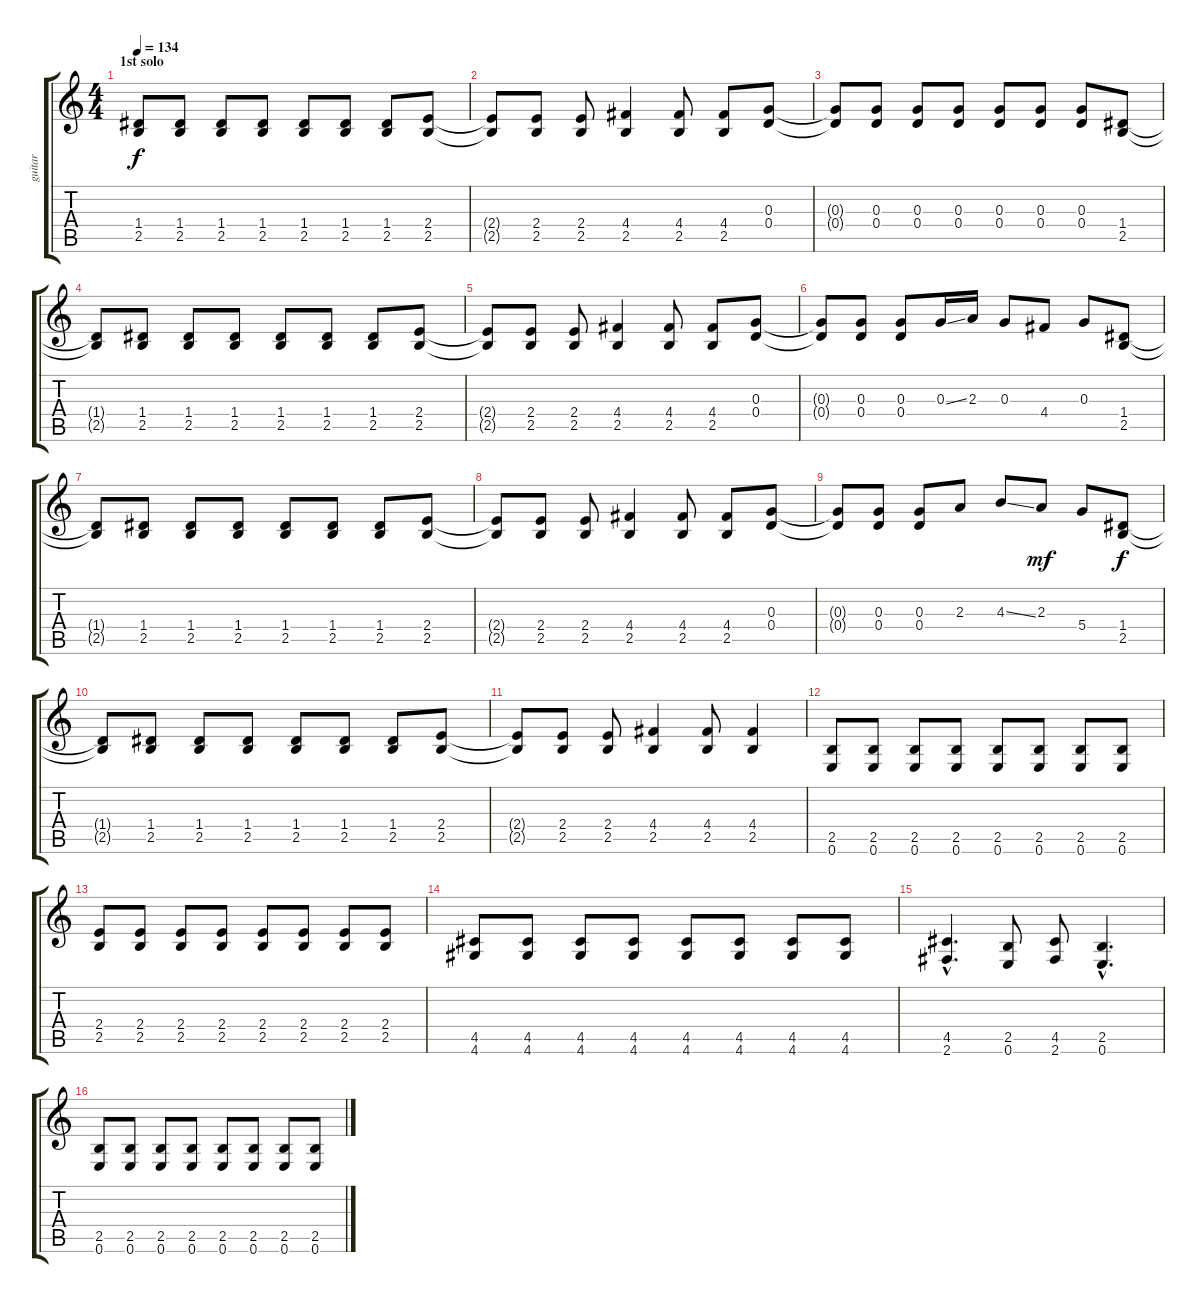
\track ("guitar" "guitar") {instrument overdrivenguitar}
\staff {score tabs}
\tuning (E4 B3 G3 D3 A2 E2) {hide}
\ts (4 4)
\section ("" "1st solo")
\tempo 134
\clef g2
\ks c
(1.4{t} 2.5{t}).8{dy f} (1.4 2.5).8 (1.4 2.5).8 (1.4 2.5).8 (1.4 2.5).8 (1.4 2.5).8 (1.4 2.5).8 (2.4 2.5).8 |
(2.4{t} 2.5{t}).8 (2.4 2.5).8 (2.4 2.5).8 (4.4 2.5).4 (4.4 2.5).8 (4.4 2.5).8 (0.3 0.4).8 |
(0.3{t} 0.4{t}).8 (0.3 0.4).8 (0.3 0.4).8 (0.3 0.4).8 (0.3 0.4).8 (0.3 0.4).8 (0.3 0.4).8 (1.4 2.5).8 |
(1.4{t} 2.5{t}).8 (1.4 2.5).8 (1.4 2.5).8 (1.4 2.5).8 (1.4 2.5).8 (1.4 2.5).8 (1.4 2.5).8 (2.4 2.5).8 |
(2.4{t} 2.5{t}).8 (2.4 2.5).8 (2.4 2.5).8 (4.4 2.5).4 (4.4 2.5).8 (4.4 2.5).8 (0.3 0.4).8 |
(0.3{t} 0.4{t}).8 (0.3 0.4).8 (0.3 0.4).8 0.3{ss}.16 2.3.16 0.3.8 4.4.8 0.3.8 (1.4 2.5).8 |
(1.4{t} 2.5{t}).8 (1.4 2.5).8 (1.4 2.5).8 (1.4 2.5).8 (1.4 2.5).8 (1.4 2.5).8 (1.4 2.5).8 (2.4 2.5).8 |
(2.4{t} 2.5{t}).8 (2.4 2.5).8 (2.4 2.5).8 (4.4 2.5).4 (4.4 2.5).8 (4.4 2.5).8 (0.3 0.4).8 |
(0.3{t} 0.4{t}).8 (0.3 0.4).8 (0.3 0.4).8 2.3.8 4.3{ss}.8 2.3.8{dy mf} 5.4.8 (1.4 2.5).8{dy f} |
(1.4{t} 2.5{t}).8 (1.4 2.5).8 (1.4 2.5).8 (1.4 2.5).8 (1.4 2.5).8 (1.4 2.5).8 (1.4 2.5).8 (2.4 2.5).8 |
(2.4{t} 2.5{t}).8 (2.4 2.5).8 (2.4 2.5).8 (4.4 2.5).4 (4.4 2.5).8 (4.4 2.5).4 |
\section ("" "")
(2.5 0.6).8{volume 8} (2.5 0.6).8 (2.5 0.6).8 (2.5 0.6).8 (2.5 0.6).8 (2.5 0.6).8 (2.5 0.6).8 (2.5 0.6).8 |
(2.4 2.5).8 (2.4 2.5).8 (2.4 2.5).8 (2.4 2.5).8 (2.4 2.5).8 (2.4 2.5).8 (2.4 2.5).8 (2.4 2.5).8 |
(4.5 4.6).8 (4.5 4.6).8 (4.5 4.6).8 (4.5 4.6).8 (4.5 4.6).8 (4.5 4.6).8 (4.5 4.6).8 (4.5 4.6).8 |
(4.5{hac} 2.6{hac}).4{d} (2.5 0.6).8 (4.5 2.6).8 (2.5{hac} 0.6{hac}).4{d} |
\section ("" "")
(2.5 0.6).8 (2.5 0.6).8 (2.5 0.6).8 (2.5 0.6).8 (2.5 0.6).8 (2.5 0.6).8 (2.5 0.6).8 (2.5 0.6).8
